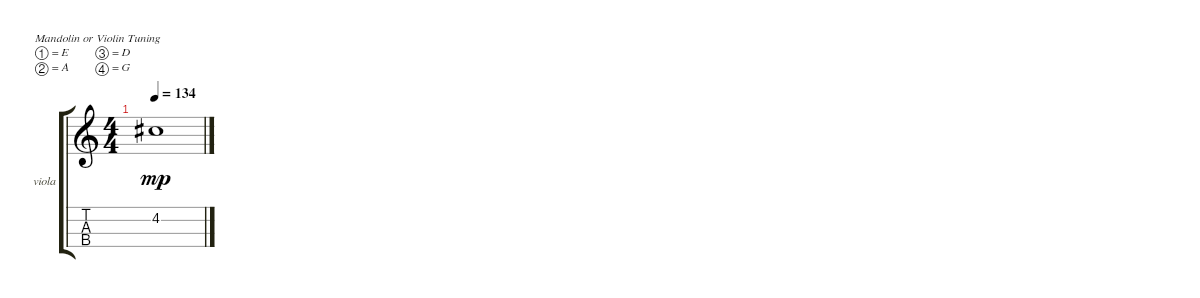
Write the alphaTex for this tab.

\defaultSystemsLayout 4
\bracketExtendMode groupsimilarinstruments
\firstSystemTrackNameOrientation horizontal
\otherSystemsTrackNameOrientation horizontal
\track ("viola" "viola") {instrument violin}
\staff {score tabs}
\tuning (E5 A4 D4 G3)
\ts (4 4)
\tempo 134
\clef g2
\scale
0.333333
\ks c
4.2{t}.1{dy mp} |
\scale
0.333333 |
\scale
0.333333 |
\scale
0.333333 |
\scale
0.333333 |
\scale
0.333333 |
\scale
0.333333 |
\scale
0.333333 |
\scale
0.333333 |
\scale
0.333333 |
\scale
0.333333 |
\scale
0.333333 |
\scale
0.333333 |
\scale
0.333333 |
\scale
0.333333 |
\scale
0.333333
